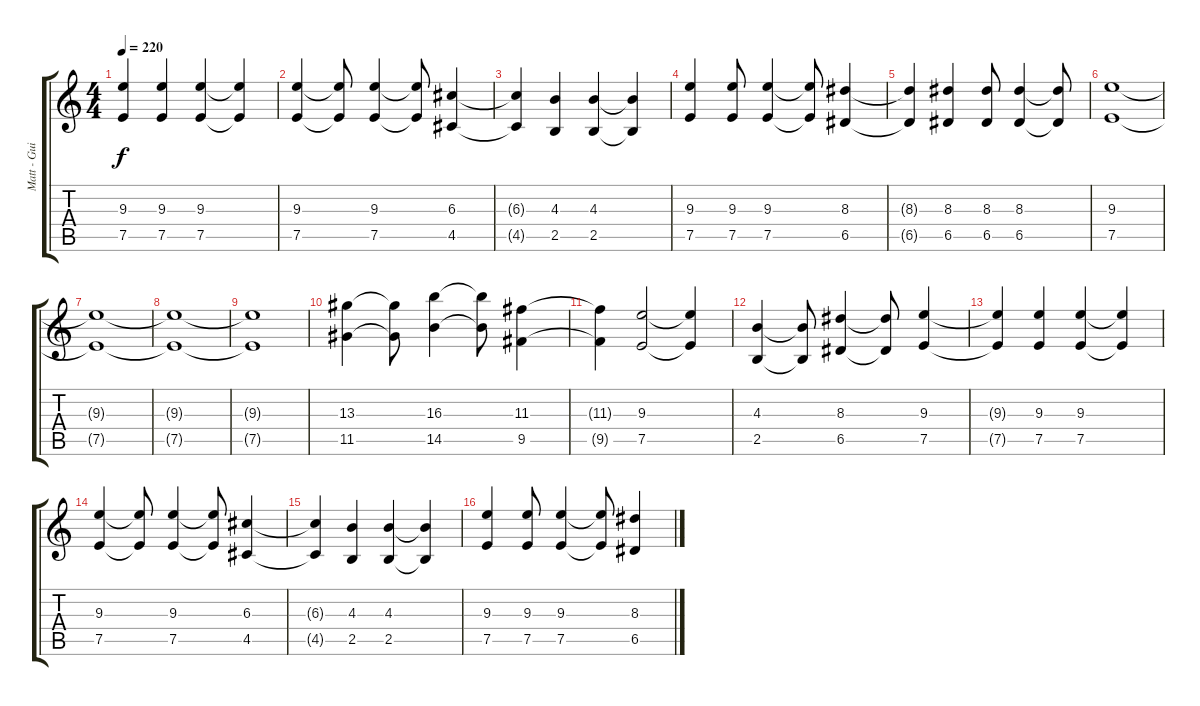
\track ("Matt - Guitar" "Matt - Gui") {instrument distortionguitar}
\staff {score tabs}
\tuning (E4 B3 G3 D3 A2 E2) {hide}
\ts (4 4)
\tempo 220
\clef g2
\ks c
(9.3{t} 7.5{t}).4{dy f} (9.3 7.5).4 (9.3 7.5).4 (9.3{t} 7.5{t}).4 |
(9.3 7.5).4 (9.3{t} 7.5{t}).8 (9.3 7.5).4 (9.3{t} 7.5{t}).8 (6.3 4.5).4 |
(6.3{t} 4.5{t}).4 (4.3 2.5).4 (4.3 2.5).4 (4.3{t} 2.5{t}).4 |
(9.3 7.5).4 (9.3 7.5).8 (9.3 7.5).4 (9.3{t} 7.5{t}).8 (8.3 6.5).4 |
(8.3{t} 6.5{t}).4 (8.3 6.5).4 (8.3 6.5).8 (8.3 6.5).4 (8.3{t} 6.5{t}).8 |
(9.3 7.5).1 |
(9.3{t} 7.5{t}).1 |
(9.3{t} 7.5{t}).1 |
(9.3{t} 7.5{t}).1 |
(13.3 11.5).4 (13.3{t} 11.5{t}).8 (16.3 14.5).4 (16.3{t} 14.5{t}).8 (11.3 9.5).4 |
(11.3{t} 9.5{t}).4 (9.3 7.5).2 (9.3{t} 7.5{t}).4 |
(4.3 2.5).4 (4.3{t} 2.5{t}).8 (8.3 6.5).4 (8.3{t} 6.5{t}).8 (9.3 7.5).4 |
(9.3{t} 7.5{t}).4 (9.3 7.5).4 (9.3 7.5).4 (9.3{t} 7.5{t}).4 |
(9.3 7.5).4 (9.3{t} 7.5{t}).8 (9.3 7.5).4 (9.3{t} 7.5{t}).8 (6.3 4.5).4 |
(6.3{t} 4.5{t}).4 (4.3 2.5).4 (4.3 2.5).4 (4.3{t} 2.5{t}).4 |
(9.3 7.5).4 (9.3 7.5).8 (9.3 7.5).4 (9.3{t} 7.5{t}).8 (8.3 6.5).4
